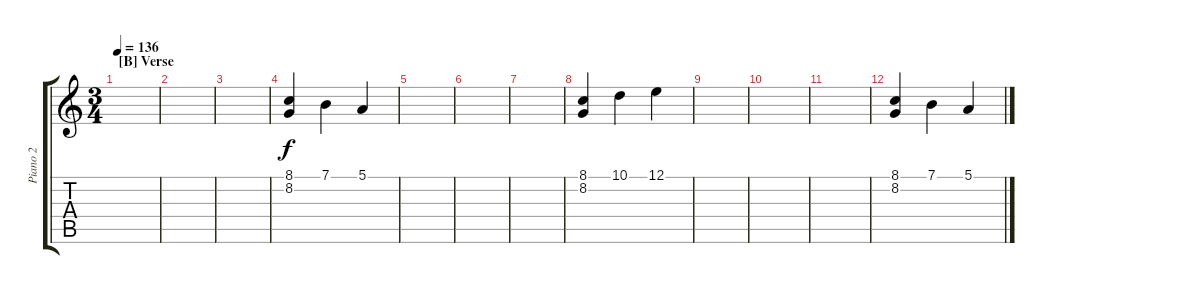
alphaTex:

\track ("Piano 2" "Piano 2") {instrument acousticgrandpiano}
\staff {score tabs}
\tuning (E4 B3 G3 D3 A2 E2) {hide}
\ts (3 4)
\section ("" "[B] Verse")
\tempo 136
\clef g2
\ks aminor
|
|
|
(8.1 8.2).4 7.1.4 5.1.4 |
|
|
|
(8.1 8.2).4 10.1.4 12.1.4 |
|
|
|
(8.1 8.2).4 7.1.4 5.1.4
